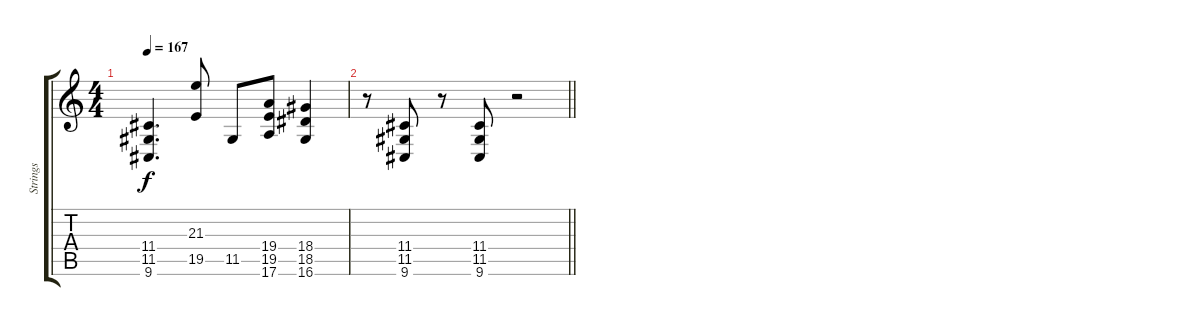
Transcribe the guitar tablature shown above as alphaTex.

\track ("Strings" "Strings") {instrument stringensemble1}
\staff {score tabs}
\tuning (E4 B3 G3 D3 A2 E2) {hide}
\ts (4 4)
\tempo 167
\clef g2
\ks c
(11.4 11.5 9.6).4{d dy f} (21.3 19.5).8 11.5.8 (19.4 19.5 17.6).8 (18.4 18.5 16.6).4 |
\barLineRight lightlight
r.8 (11.4 11.5 9.6).8 r.8 (11.4 11.5 9.6).8 r.2
